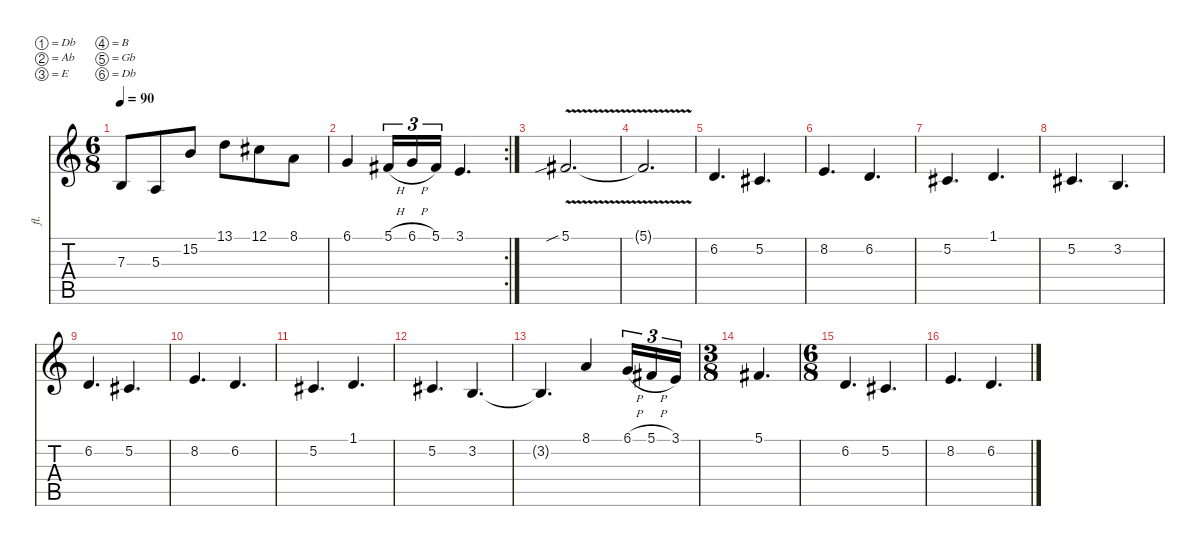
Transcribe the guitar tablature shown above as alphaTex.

\defaultSystemsLayout 4
\hideDynamics
\bracketExtendMode nobrackets
\otherSystemsTrackNameOrientation horizontal
\track ("Troy Donockley" "fl.") {instrument ocarina}
\staff {score tabs}
\tuning (Db4 Ab3 E3 B2 Gb2 Db2)
\ts (6 8)
\tempo 90
\clef g2
\ks c
7.3.8{dy f} 5.3.8 15.2.8 13.1.8 12.1{acc #}.8 8.1.8 |
\rc 2
6.1.4 5.1{h acc #}.16{tu (3 2)} 6.1{h}.16{tu (3 2)} 5.1{acc #}.16{tu (3 2)} 3.1.4{d} |
5.1{v sib acc #}.2{d} |
5.1{v t acc #}.2{d} |
6.2.4{d} 5.2{acc #}.4{d} |
8.2.4{d} 6.2.4{d} |
5.2{acc #}.4{d} 1.1.4{d} |
5.2{acc #}.4{d} 3.2.4{d} |
6.2.4{d} 5.2{acc #}.4{d} |
8.2.4{d} 6.2.4{d} |
5.2{acc #}.4{d} 1.1.4{d} |
5.2{acc #}.4{d} 3.2.4{d} |
3.2{t}.4{d} 8.1.4 6.1{h}.16{tu (3 2)} 5.1{h acc #}.16{tu (3 2)} 3.1.16{tu (3 2)} |
\ts (3 8)
\beaming (8 3)
5.1{acc #}.4{d} |
\ts (6 8)
\beaming (8 3 3)
6.2.4{d} 5.2{acc #}.4{d} |
8.2.4{d} 6.2.4{d}
